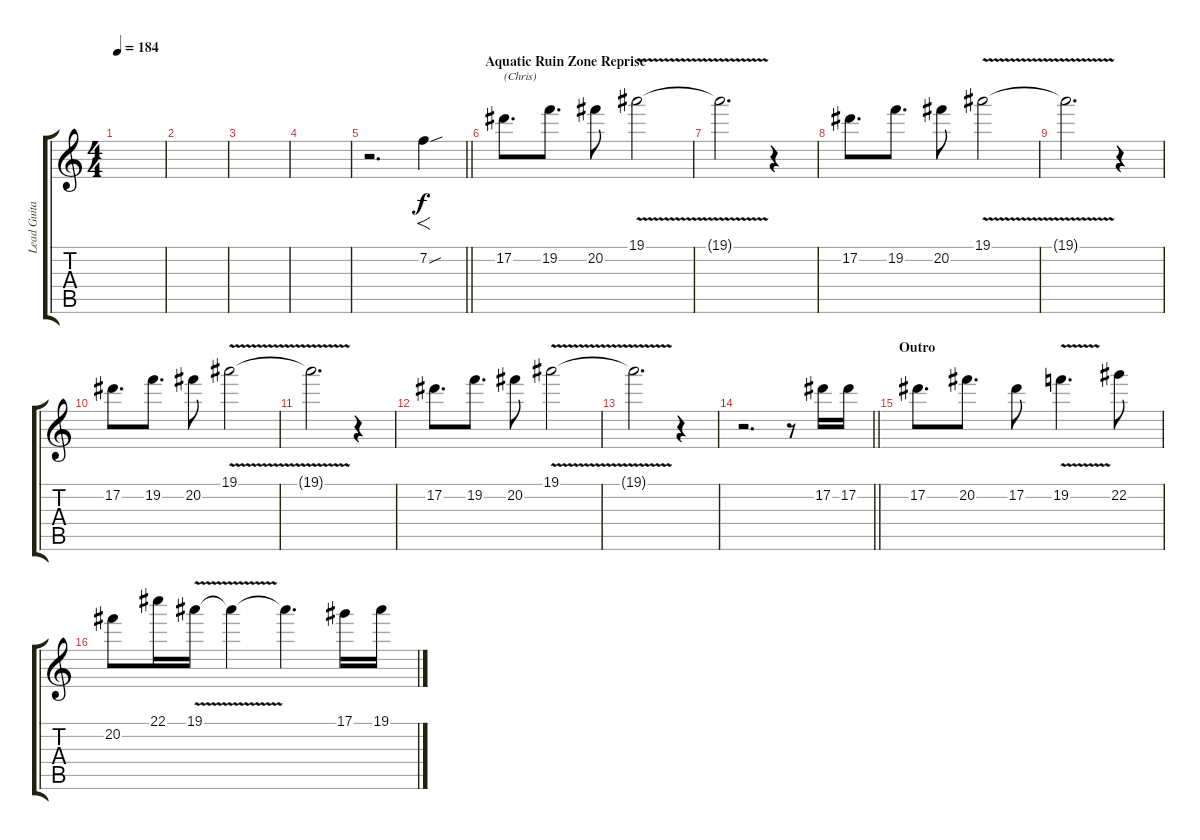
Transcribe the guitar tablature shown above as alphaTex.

\track ("Lead Guitar 1" "Lead Guita") {instrument distortionguitar}
\staff {score tabs}
\tuning (Eb4 Bb3 Gb3 Db3 Ab2 Eb2) {hide}
\ts (4 4)
\tempo 184
\clef g2
\ks c
|
|
|
|
\barLineRight lightlight
r.2{d} 7.2{sou}.4{f} |
\section ("" "Aquatic Ruin Zone Reprise")
17.2.8{d txt "(Chris)"} 19.2.8{d} 20.2.8 19.1{v}.2 |
19.1{t}.2{d} r.4 |
17.2.8{d} 19.2.8{d} 20.2.8 19.1{v}.2 |
19.1{t}.2{d} r.4 |
17.2.8{d} 19.2.8{d} 20.2.8 19.1{v}.2 |
19.1{t}.2{d} r.4 |
17.2.8{d} 19.2.8{d} 20.2.8 19.1{v}.2 |
19.1{t}.2{d} r.4 |
\barLineRight lightlight
r.2{d} r.8 17.2.16 17.2.16 |
\section ("" "Outro")
17.2.8{d} 20.2.8{d} 17.2.8 19.2{v}.4{d} 22.2.8 |
20.2.8 22.1.16 19.1{v}.16 19.1{t}.4 19.1{t}.4{d} 17.1.16 19.1.16
